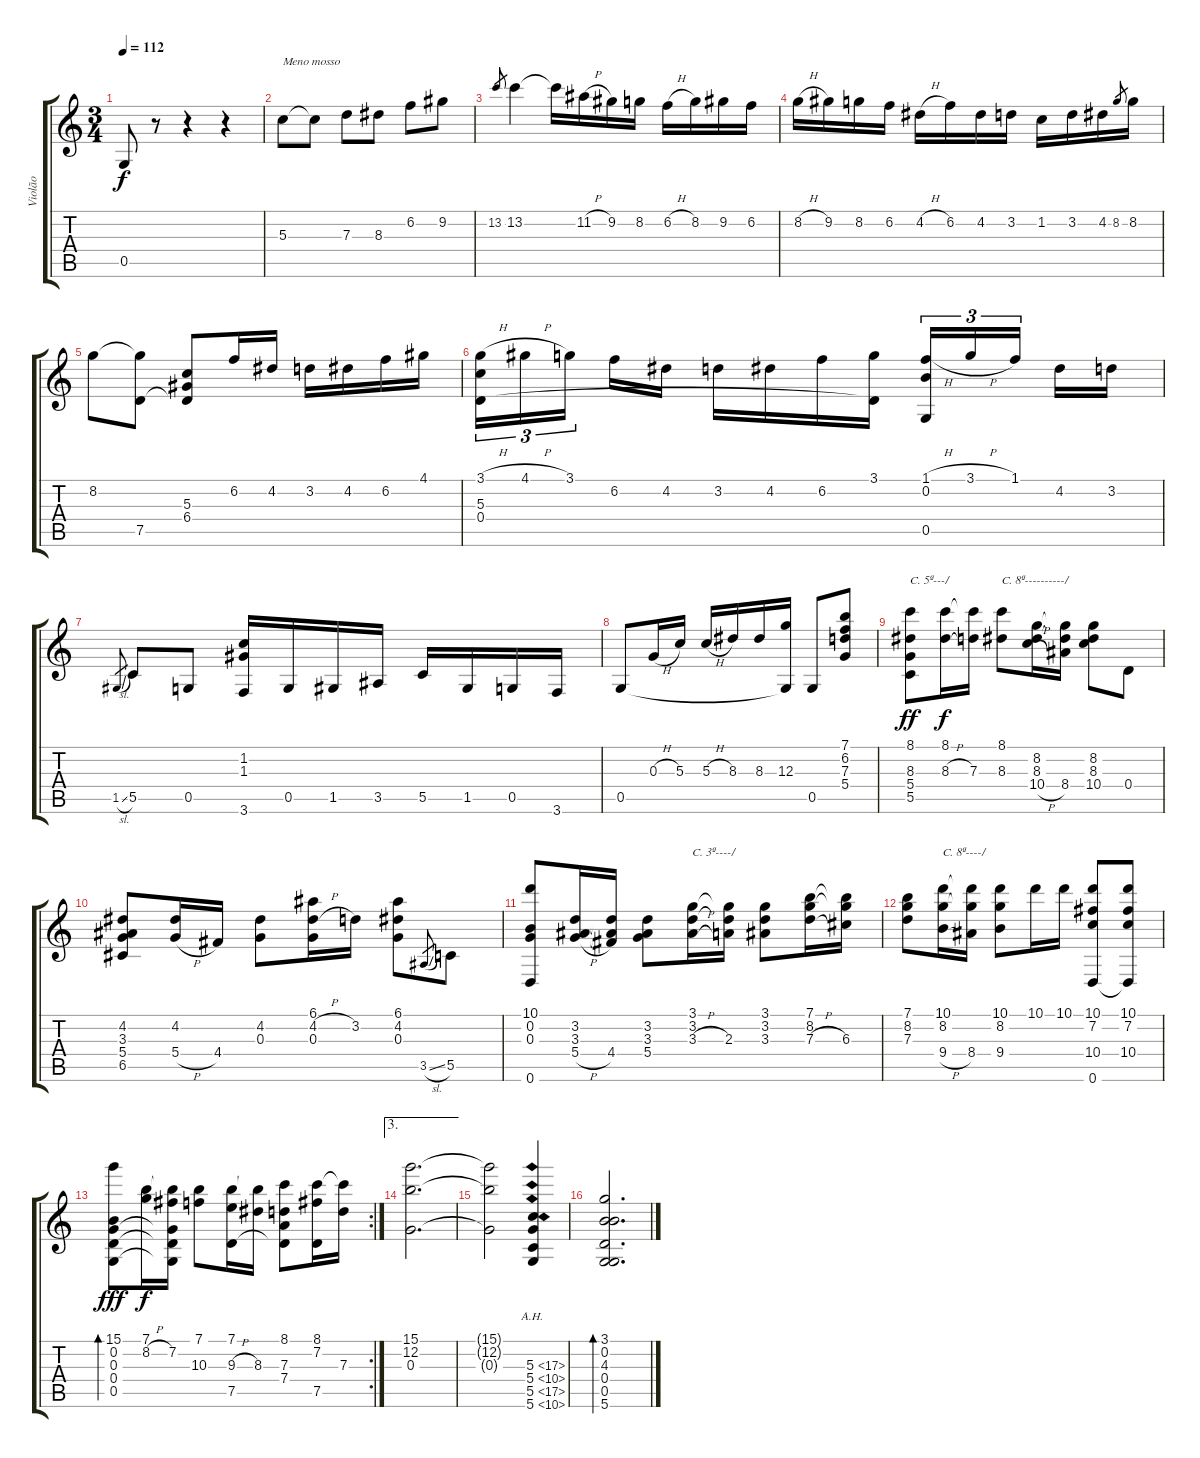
\track ("Violão" "Violão") {instrument acousticguitarnylon}
\staff {score tabs}
\tuning (E4 B3 G3 D3 G2 D2) {hide}
\ts (3 4)
\tempo 112
\clef g2
\ks c
0.5.8{dy f} r.8 r.4 r.4 |
5.3.8{txt "Meno mosso"} 5.3{t}.8 7.3.8 8.3.8 6.2.8 9.2.8 |
13.2.8{gr} 13.2.4 13.2{t}.16 11.2{h}.16 9.2.16 8.2.16 6.2{h}.16 8.2.16 9.2.16 6.2.16 |
8.2{h}.16 9.2.16 8.2.16 6.2.16 4.2{h}.16 6.2.16 4.2.16 3.2.16 1.2.16 3.2.16 4.2.16 8.2.8{gr} 8.2.16 |
8.2.8 (8.2{t} 7.5).8 (5.3 6.4 7.5{t}).8 6.2.16 4.2.16 3.2.16 4.2.16 6.2.16 4.1.16 |
(3.1{h} 5.3 0.4).16{tu (3 2)} 4.1{h}.16{tu (3 2)} 3.1.16{tu (3 2) beam splitsecondary} 6.2.16 4.2.16 3.2.16 4.2.16 6.2.16 (3.1 0.4{t}).16 (1.1{h} 0.2 0.5).16{tu (3 2)} 3.1{h}.16{tu (3 2)} 1.1.16{tu (3 2) beam splitsecondary} 4.2.16 3.2.16 |
1.5{sl}.8{gr} 5.5.8 0.5.8 (1.2 1.3 3.6).16 0.5.16 1.5.16 3.5.16 5.5.16 1.5.16 0.5.16 3.6.16 |
0.5.8 0.3{h}.16 5.3.16 5.3{h}.16 8.3.16 8.3.16 (12.3 0.5{t}).16 0.5.8 (7.1 6.2 7.3 5.4).8 |
(8.1 8.3 5.4 5.5).8{txt "C. 5ª---/" dy ff} (8.1 8.3{h}).16{dy f} (8.1{t} 7.3).16 (8.1 8.3).8{txt "C. 8ª----------/"} (8.2 8.3 10.4{h}).16 (8.2{t} 8.3{t} 8.4).16 (8.2 8.3 10.4).8 0.4.8 |
(4.2 3.3 5.4 6.5).8 (4.2 5.4{h}).16 4.4.16 (4.2 0.3).8 (6.1 4.2{h} 0.3).16 3.2.16 (6.1 4.2 0.3).8 3.5{sl}.8{gr} 5.5.8 |
(10.1 0.2 0.3 0.6).8 (3.2 3.3 5.4{h}).16 (3.2{t} 3.3{t} 4.4).16 (3.2 3.3 5.4).8 (3.1 3.2 3.3{h}).16{txt "C. 3ª----/"} (3.1{t} 3.2{t} 2.3).16 (3.1 3.2 3.3).8 (7.1 8.2 7.3{h}).16 (7.1{t} 8.2{t} 6.3).16 |
(7.1 8.2 7.3).8 (10.1 8.2 9.4{h}).16{txt "C. 8ª----/"} (10.1{t} 8.2{t} 8.4).16 (10.1 8.2 9.4).8 10.1.16 10.1.16 (10.1 7.2 10.4 0.6).8 (10.1 7.2 10.4 0.6{t}).8 |
\rc 2
(15.1 0.2 0.3 0.4 0.5).8{bd 120 dy fff} (7.1 8.2{h}).16{dy f} (7.1{t} 7.2 0.3{t} 0.4{t} 0.5{t}).16 (7.1 10.3).8 (7.1 9.3{h} 7.5).16 (7.1{t} 8.3).16 (8.1 7.3 7.4 7.5{t}).8 (8.1 7.2 7.5).16 (8.1{t} 7.3).16 |
\ae 3
(15.1 12.2 0.3).2{d} |
(15.1{t} 12.2{t} 0.3{t}).2 (5.3{ah 12} 5.4{ah 5} 5.5{ah 12} 5.6{ah 5}).4 |
(3.1 0.2 4.3 0.4 0.5 5.6).2{d bd 120}
